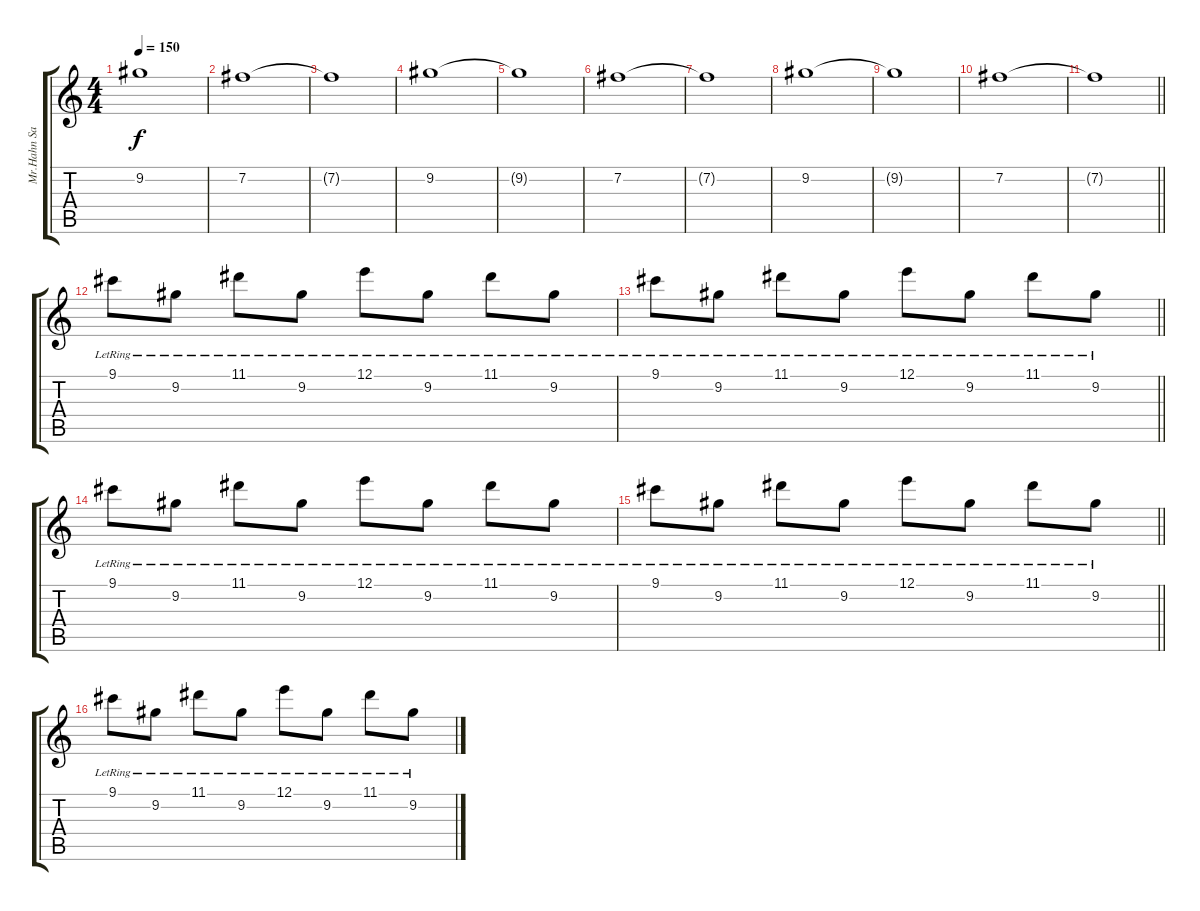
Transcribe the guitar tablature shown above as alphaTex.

\track ("Mr.Hahn Sampler2" "Mr.Hahn Sa") {instrument distortionguitar}
\staff {score tabs}
\tuning (E4 B3 G3 D3 A2 E2) {hide}
\ts (4 4)
\tempo 150
\clef g2
\ks c
9.2{t}.1{dy f} |
7.2.1 |
7.2{t}.1 |
9.2.1 |
9.2{t}.1 |
7.2.1 |
7.2{t}.1 |
9.2.1 |
9.2{t}.1 |
7.2.1 |
\barLineRight lightlight
7.2{t}.1 |
9.1{lr}.8{volume 6 instrument distortionguitar} 9.2{lr}.8 11.1{lr}.8 9.2{lr}.8 12.1{lr}.8 9.2{lr}.8 11.1{lr}.8 9.2{lr}.8 |
\barLineRight lightlight
9.1{lr}.8 9.2{lr}.8 11.1{lr}.8 9.2{lr}.8 12.1{lr}.8 9.2{lr}.8 11.1{lr}.8 9.2{lr}.8 |
9.1{lr}.8 9.2{lr}.8 11.1{lr}.8 9.2{lr}.8 12.1{lr}.8 9.2{lr}.8 11.1{lr}.8 9.2{lr}.8 |
\barLineRight lightlight
9.1{lr}.8 9.2{lr}.8 11.1{lr}.8 9.2{lr}.8 12.1{lr}.8 9.2{lr}.8 11.1{lr}.8 9.2{lr}.8 |
9.1{lr}.8 9.2{lr}.8 11.1{lr}.8 9.2{lr}.8 12.1{lr}.8 9.2{lr}.8 11.1{lr}.8 9.2{lr}.8
